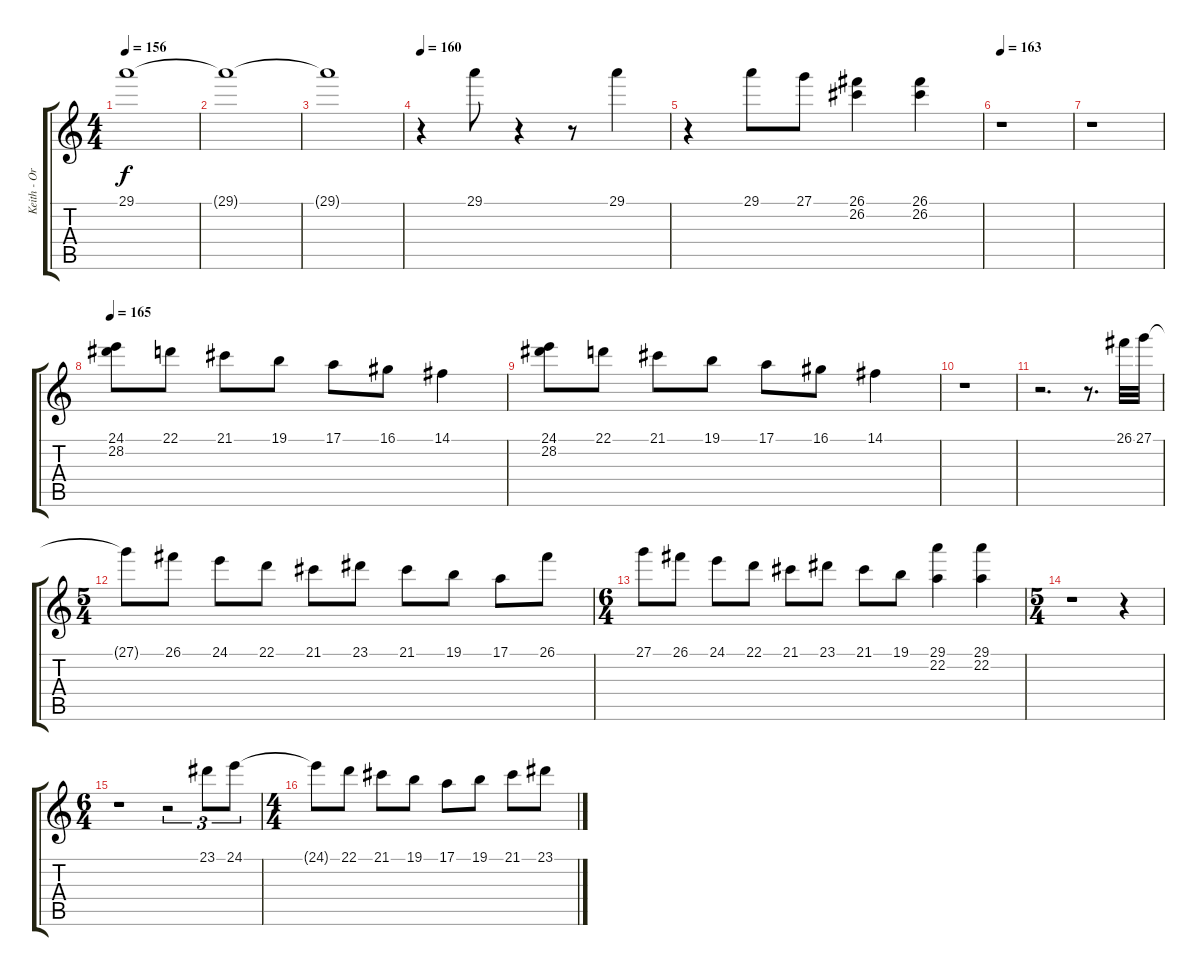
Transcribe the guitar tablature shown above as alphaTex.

\track ("Keith - Organ RH" "Keith - Or") {instrument rockorgan}
\staff {score tabs}
\tuning (E4 B3 G3 D3 A2 E2) {hide}
\ts (4 4)
\tempo 156
\clef g2
\ks c
29.1{t}.1{dy f} |
29.1{t}.1 |
29.1{t}.1 |
\tempo 161
\tempo 160
r.4 29.1.8 r.4 r.8 29.1.4 |
r.4 29.1.8 27.1.8 (26.1 26.2).4 (26.1 26.2).4 |
\tempo 163
r.1 |
r.1 |
\tempo 166
\tempo 165
(24.1 28.2).8 22.1.8 21.1.8 19.1.8 17.1.8 16.1.8 14.1.4 |
(24.1 28.2).8 22.1.8 21.1.8 19.1.8 17.1.8 16.1.8 14.1.4 |
r.1 |
r.2{d} r.8{d} 26.1.32 27.1.32 |
\ts (5 4)
27.1{t}.8 26.1.8 24.1.8 22.1.8 21.1.8 23.1.8 21.1.8 19.1.8 17.1.8 26.1.8 |
\ts (6 4)
27.1.8 26.1.8 24.1.8 22.1.8 21.1.8 23.1.8 21.1.8 19.1.8 (29.1 22.2).4 (29.1 22.2).4 |
\ts (5 4)
r.1 r.4 |
\ts (6 4)
r.1 r.2{tu (3 2)} 23.1.8{tu (3 2)} 24.1.8{tu (3 2)} |
\ts (4 4)
24.1{t}.8 22.1.8 21.1.8 19.1.8 17.1.8 19.1.8 21.1.8 23.1.8
